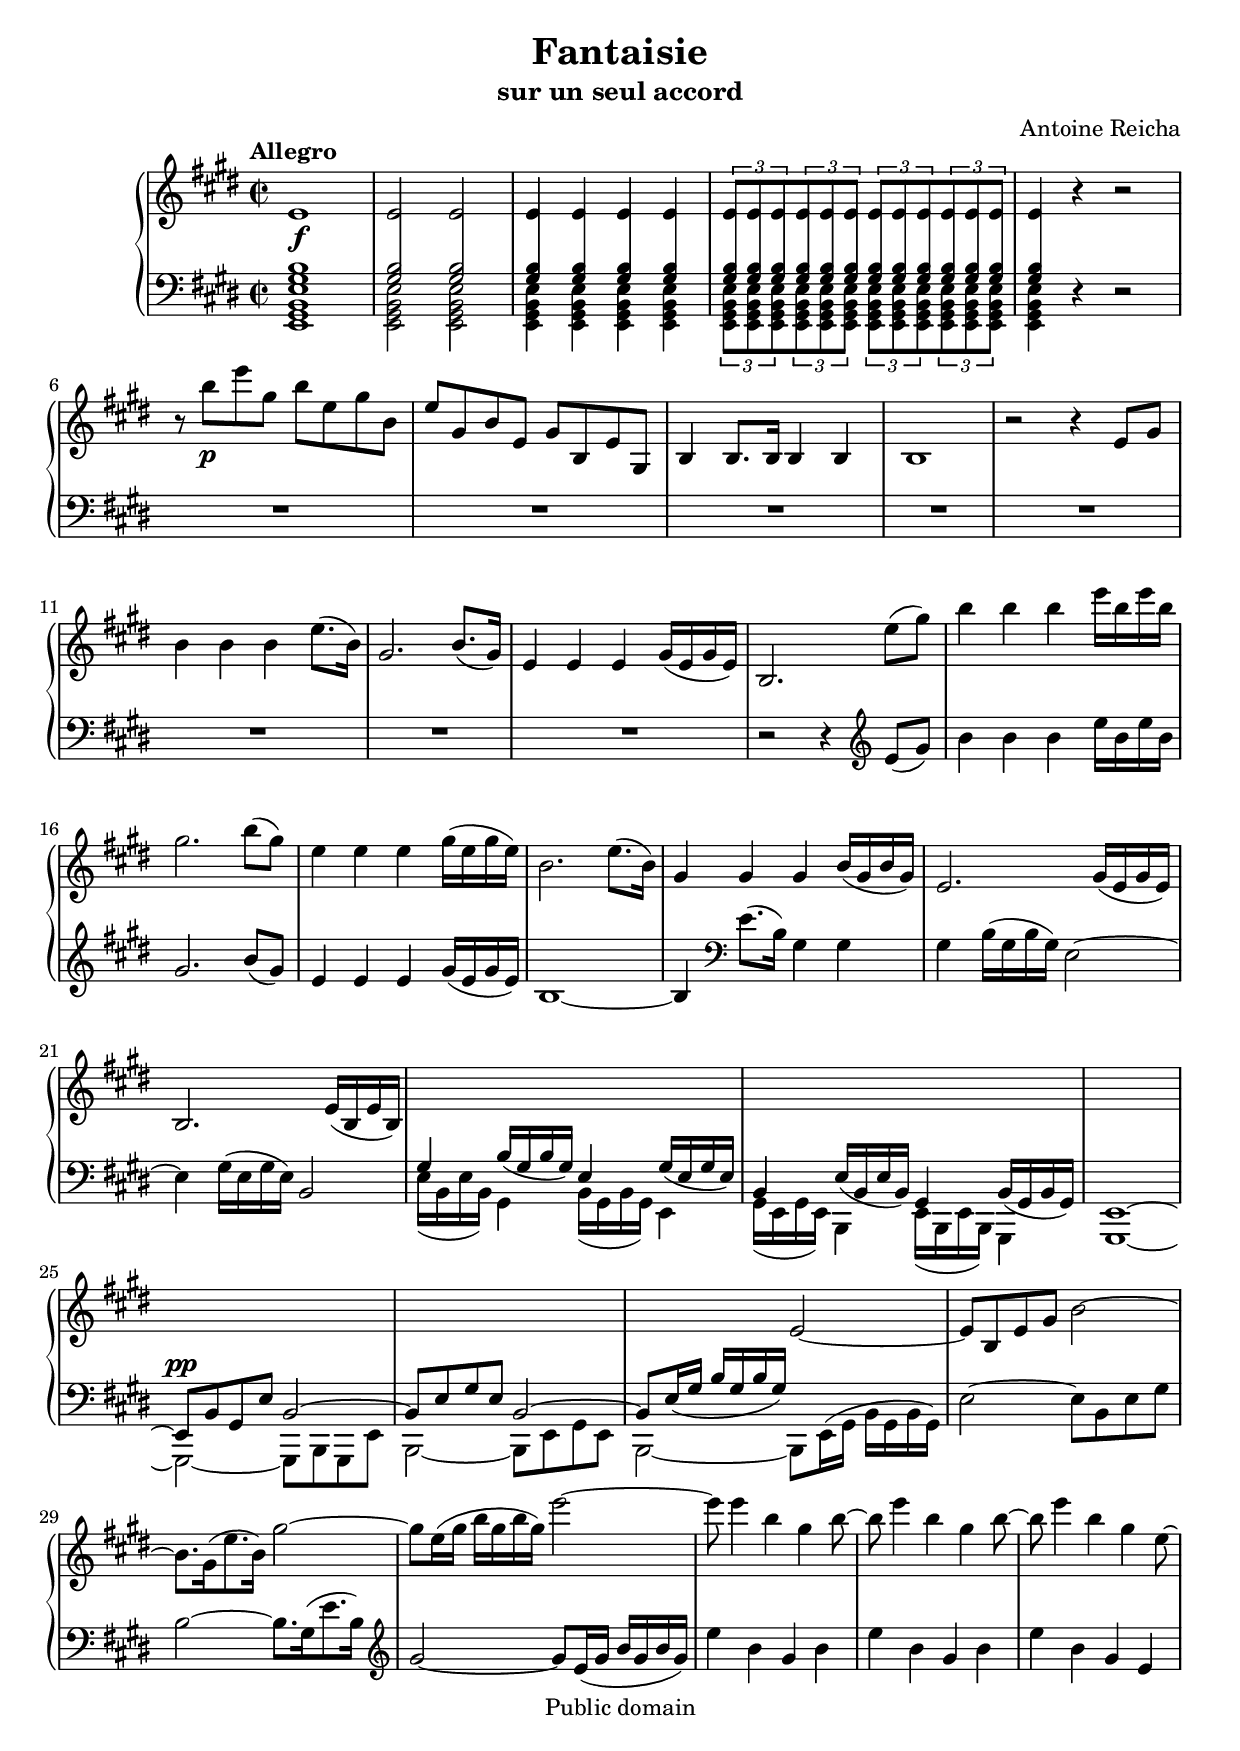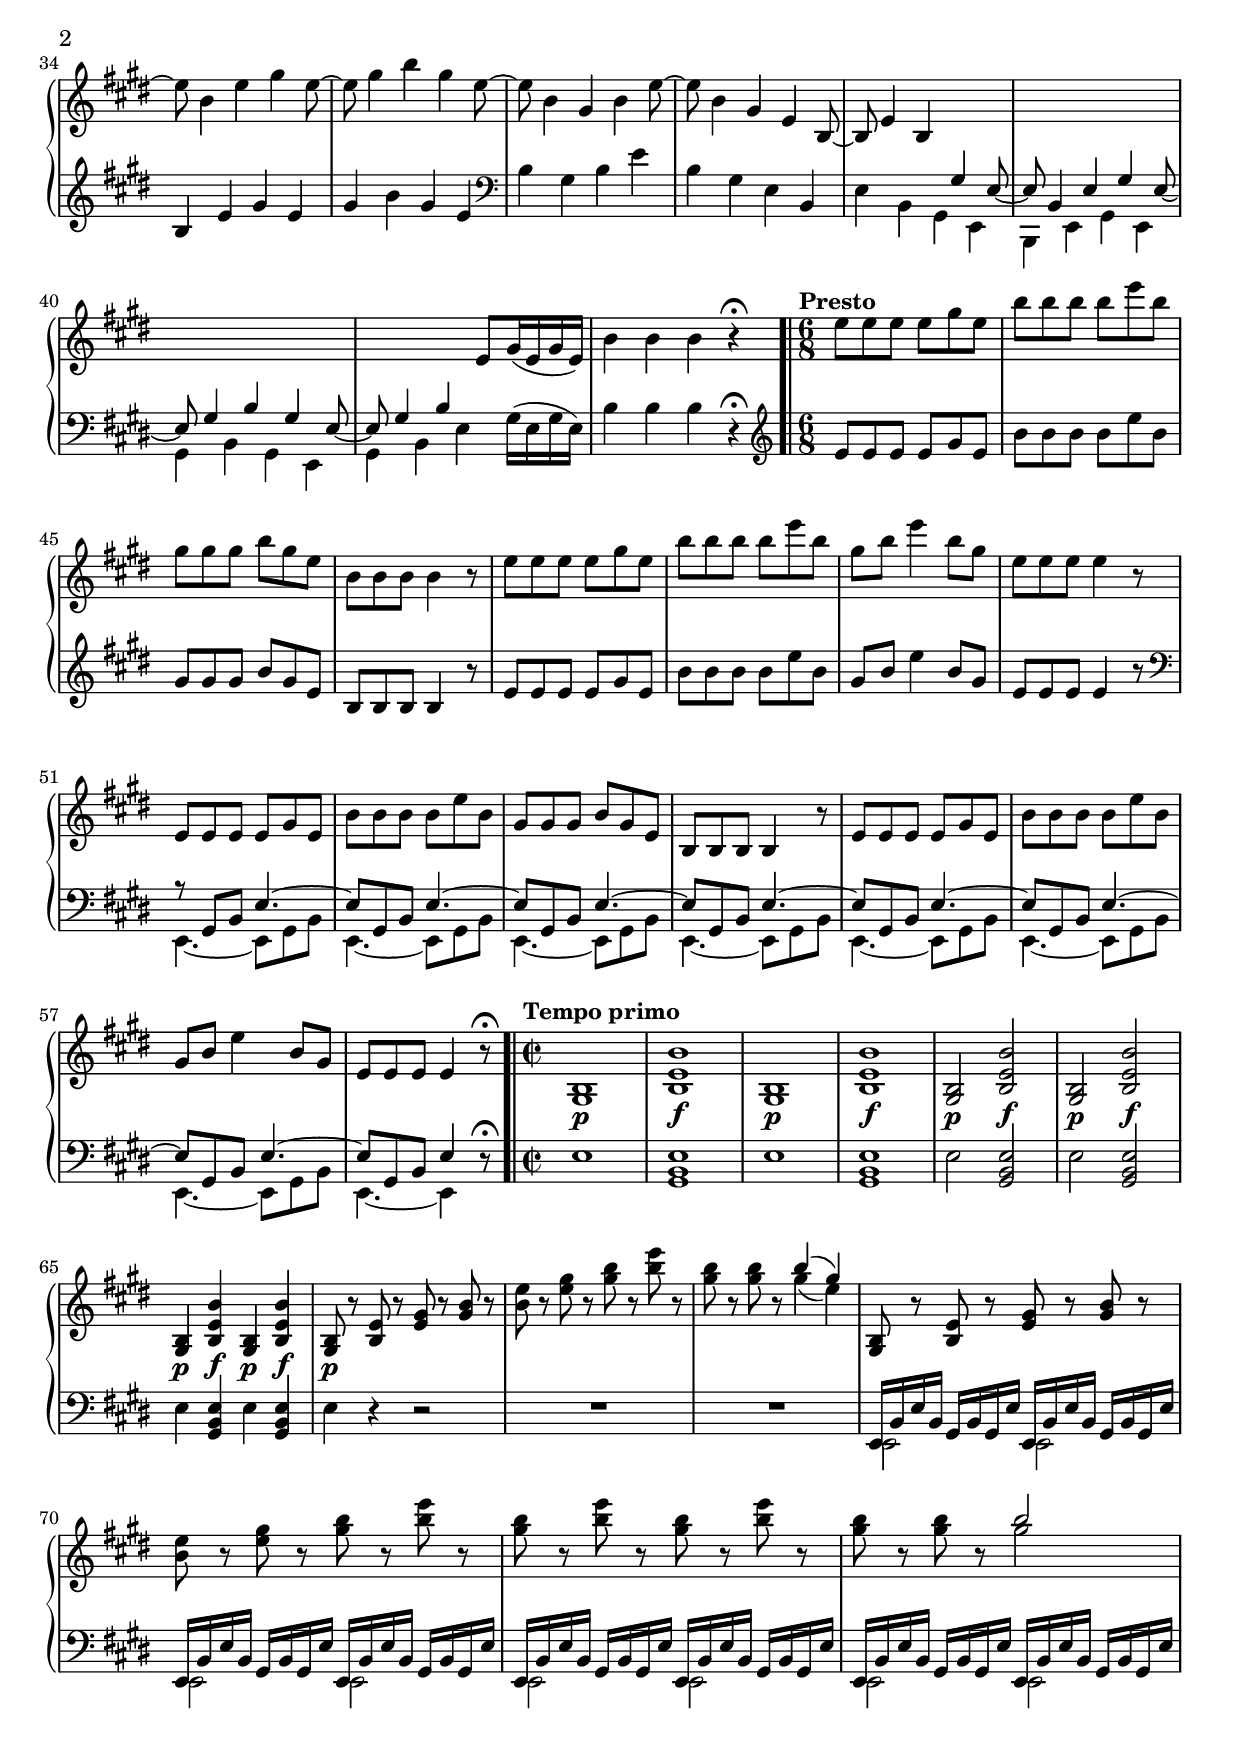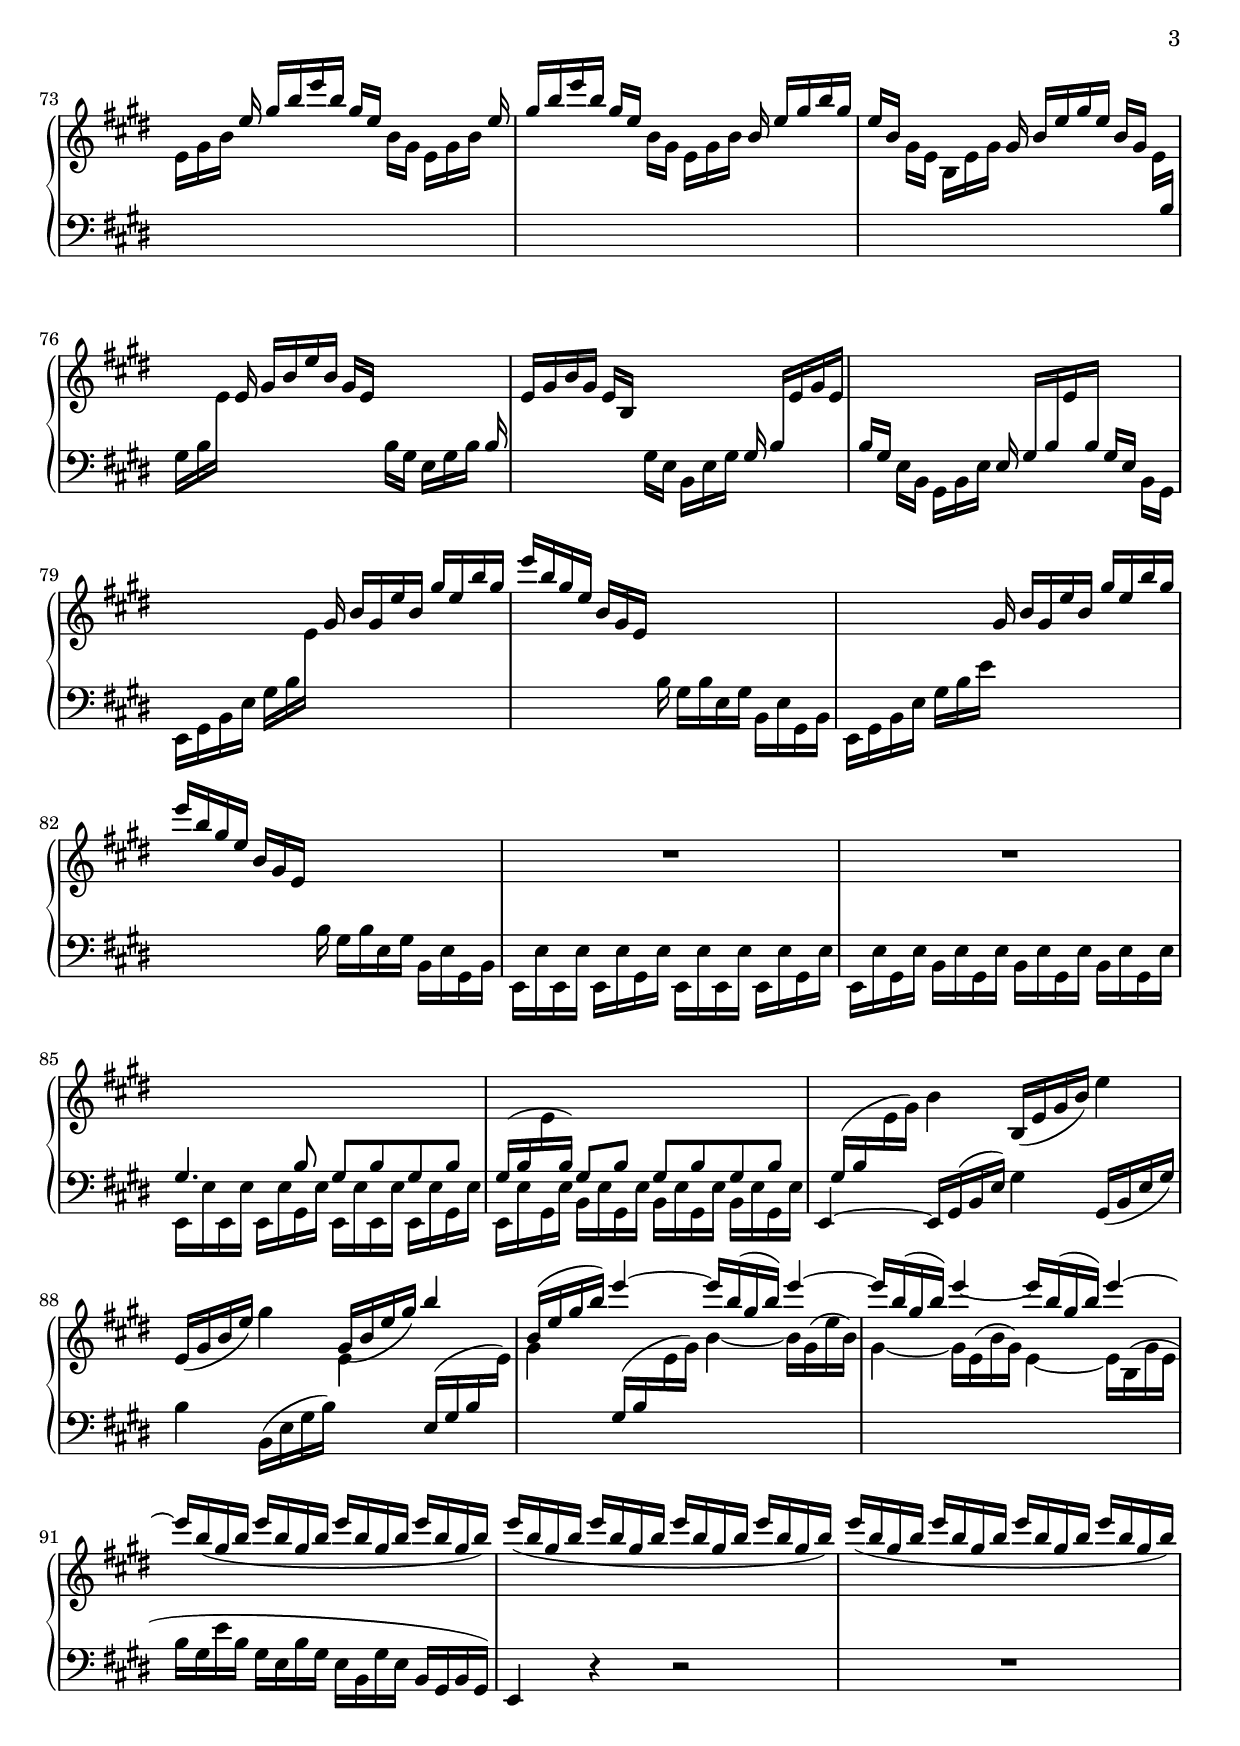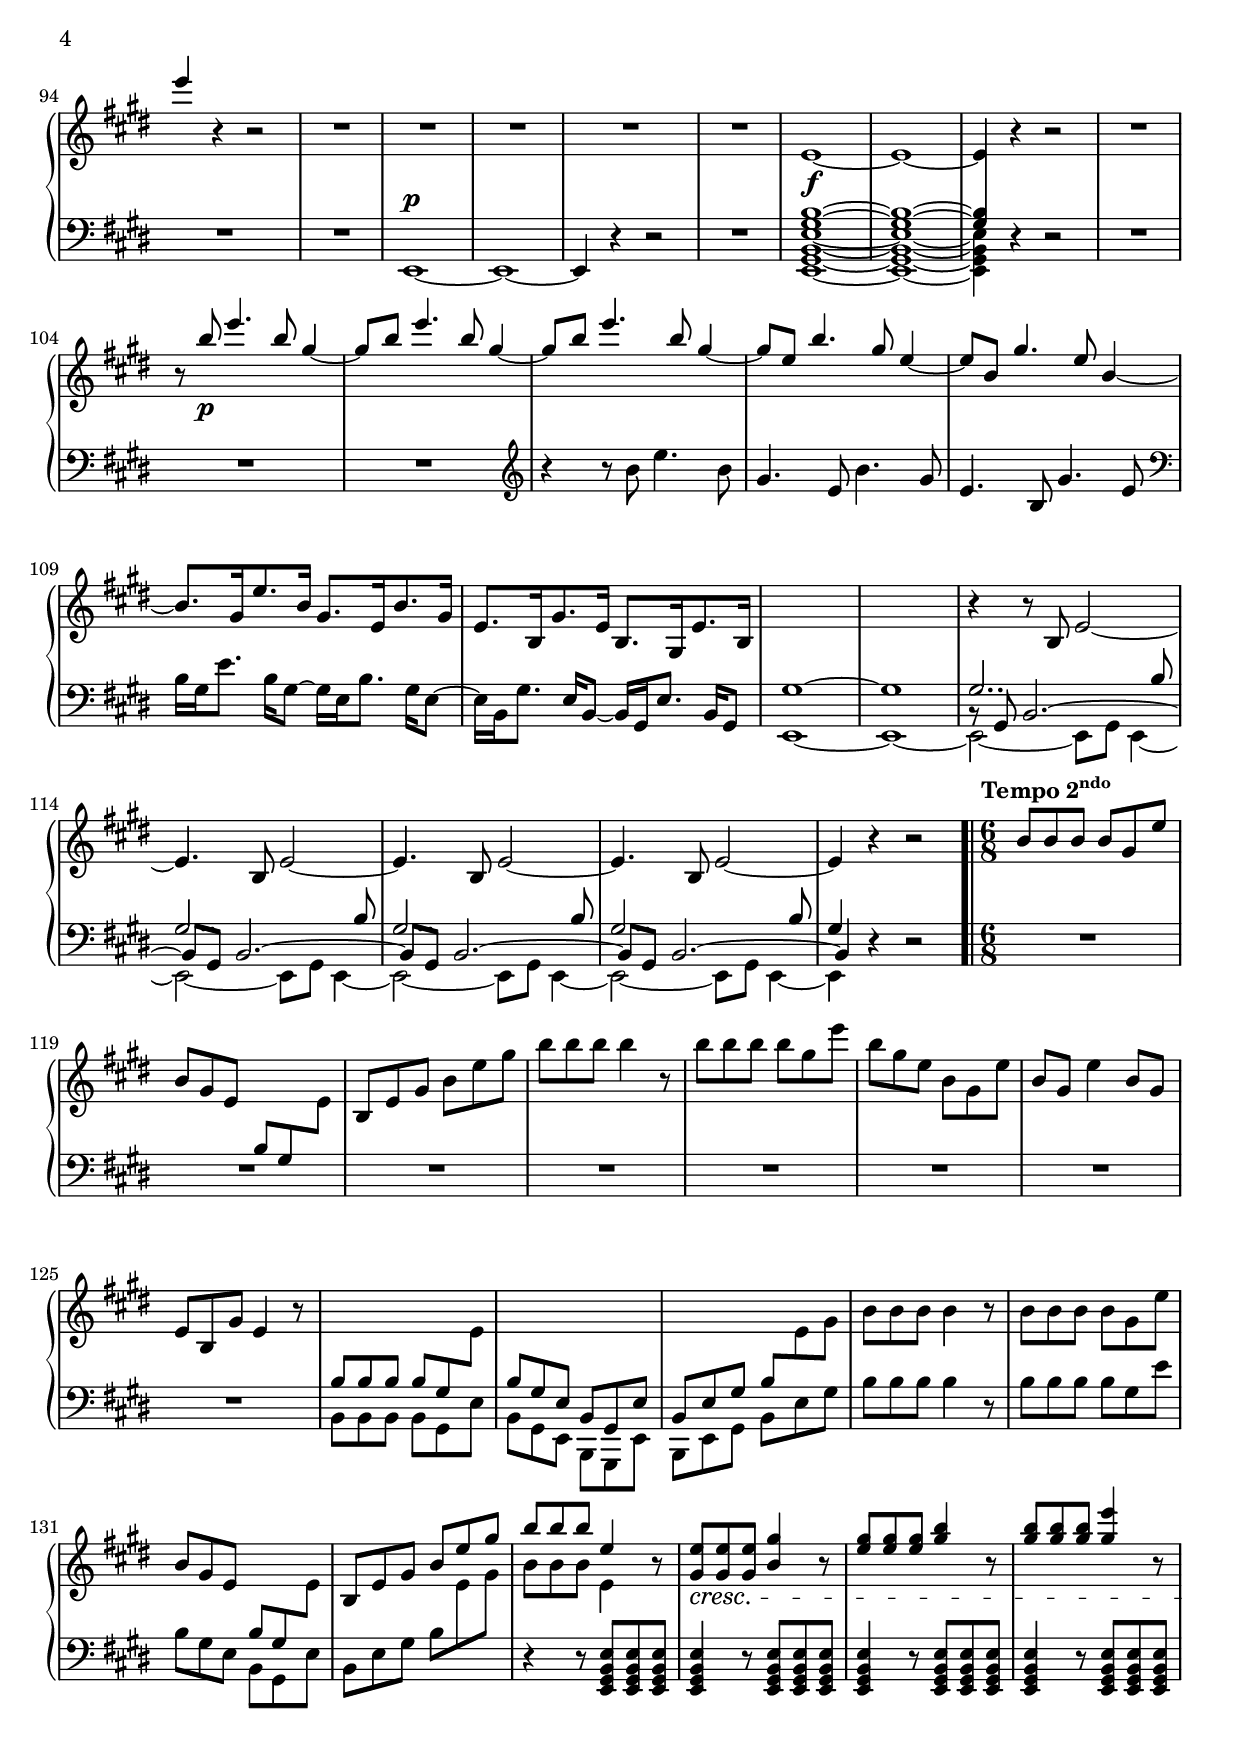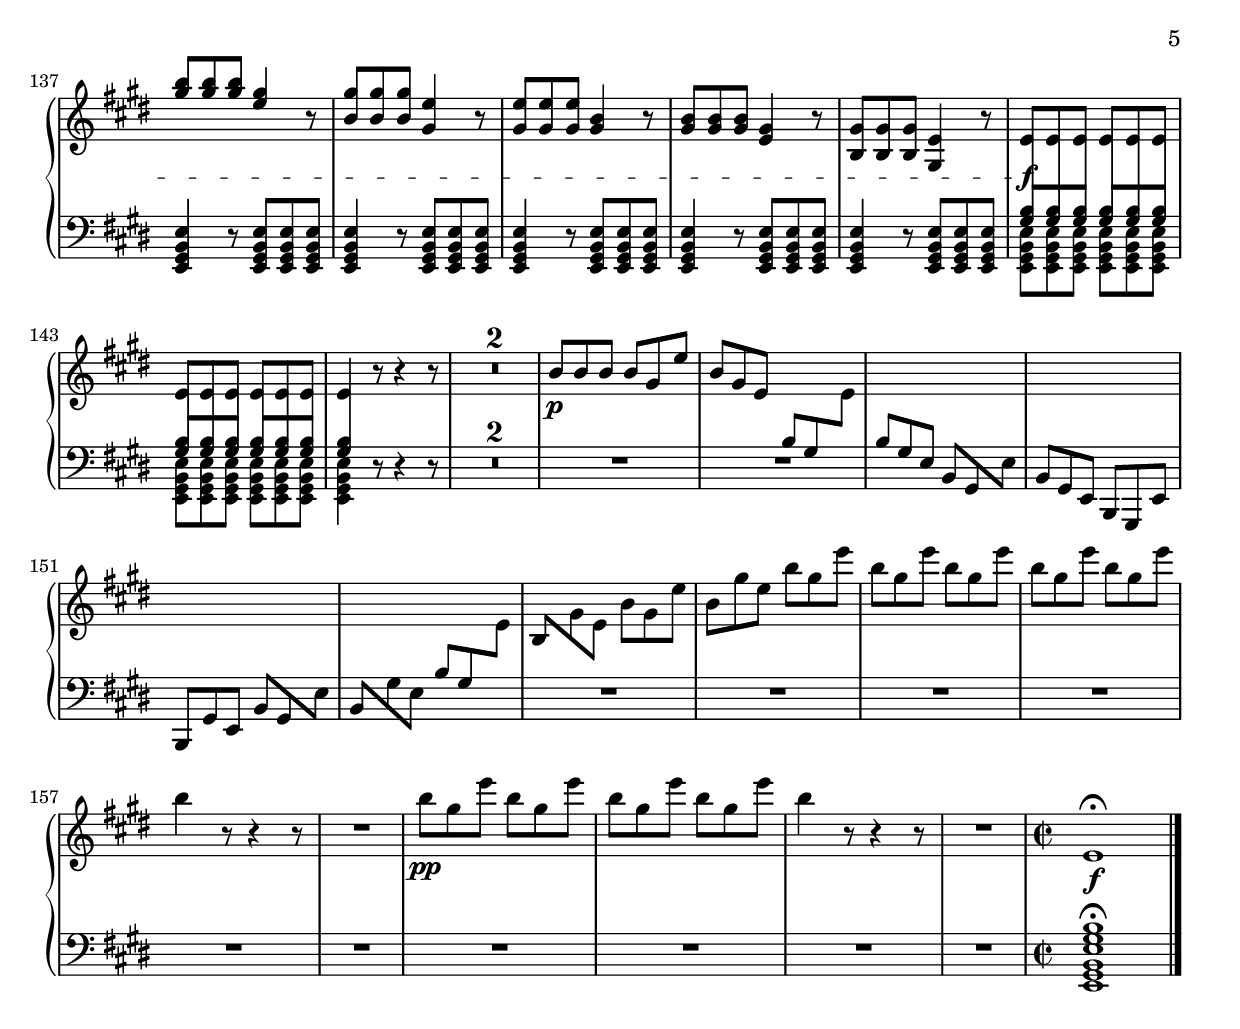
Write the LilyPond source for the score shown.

\language "italiano"
\version "2.18.2"

\header {
  title = "Fantaisie"
  subtitle = "sur un seul accord"
  composer = "Antoine Reicha"
  date = "1799-1802"
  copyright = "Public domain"
}

\pointAndClickOff

\score {

  \new PianoStaff <<
    \new Staff = "md" \relative do' {
      \tempo "Allegro"
      \time 2/2
      \key mi \major
      mi1\f mi2 mi mi4 mi mi mi
      \tuplet 3/2 4 {mi8 mi mi mi mi mi mi mi mi mi mi mi}
      mi4 r r2 |
      r8 si''\p mi sold, si mi, sold si, |
      mi sold, si mi, sold si, mi sold, |
      si4 si8. si16 si4 si | si1 |
      r2 r4 mi8 sold |
      si4 si si mi8.( si16) |
      sold2. si8.( sold16) |
      mi4 mi mi sold16( mi sold mi) |
      si2. mi'8( sold) |
      si4 si si mi16 si mi si |
      sold2. si8( sold) |
      mi4 mi mi sold16( mi sold mi) |
      si2. mi8.( si16) |
      sold4 sold sold si16( sold si sold) |
      mi2. sold16( mi sold mi) |
      si2. mi16( si mi si) |
      \change Staff = "mg" \stemUp
      sold4 si16( sold si sold) mi4 sold16( mi sold mi) |
      si4 mi16( si mi si) sold4 si16( sold si sold) |
      mi1^~ mi8^\pp si' sold mi' si2^~ |
      si8 mi sold mi si2^~ |
      si8 mi16( sold si[ sold si sold])
      \change Staff = md \stemNeutral
      mi'2~ mi8 si mi sold si2~ |
      si8. sold16( mi'8. si16) sold'2~ |
      sold8 mi16( sold si[ sold si sold]) mi'2~ |
      mi8 mi4 si sold si8~ |
      si mi4 si sold si8~ |
      si mi4 si sold mi8~ |
      mi si4 mi sold mi8~ |
      mi sold4 si sold mi8~ |
      mi si4 sold si mi8~ |
      mi si4 sold mi si8~ |
      si mi4 si
      \change Staff = "mg" \stemUp
      sold mi8~ |
      mi si4 mi sold mi8~ |
      mi sold4 si sold mi8~ |
      mi sold4 si
      \change Staff = md \stemNeutral
      mi8 sold16( mi sold mi) |
      si'4 si si r4\fermata \bar ".|"

      \time 6/8
      \tempo "Presto"
      mi8 mi mi mi sold mi |
      si' si si si mi si |
      sold sold sold si sold mi
      si si si si4 r8 |
      mi mi mi mi sold mi |
      si' si si si mi si |
      sold si mi4 si8 sold |
      mi mi mi mi4 r8 |
      mi, mi mi mi sold mi |
      si' si si si mi si |
      sold sold sold si sold mi |
      si si si si4 r8 |
      mi mi mi mi sold mi |
      si' si si si mi si |
      sold si mi4 si8 sold |
      mi mi mi mi4 r8\fermata \bar ".|"

      \time 2/2
      \tempo "Tempo primo"
      <sold, si>1\p <si mi si'>\f
      <sold si>\p <si mi si'>\f
      <sold si>2\p <si mi si'>\f
      <sold si>\p <si mi si'>\f
      <sold si>4\p <si mi si'>\f
      <sold si>\p <si mi si'>\f
      <sold si>8\p r <si mi> r <mi sold> r <sold si> r |
      <si mi> r <mi sold> r <sold si> r <si mi> r |
      <sold si> r <sold si> r << {si4( sold)}\\{sold( mi)}>> |
      <sold,, si>8 r <si mi> r <mi sold> r <sold si> r |
      <si mi> r <mi sold> r <sold si> r <si mi> r |
      <sold si> r <si mi> r <sold si> r <si mi> r |
      <sold si> r <sold si> r << si2 \\ sold >> |
      s1*10 R1*2
      \change Staff = "mg" \voiceThree
      sold,,4. si8 sold si sold si | \stemUp
      sold16^([ si \change Staff = "md" \stemDown mi
      \change Staff = "mg" \stemUp \voiceThree si)]
      sold8 si sold si sold si |
      sold16^( si \change Staff = "md" \oneVoice \stemNeutral mi sold)
      si4 si,16( mi sold si) mi4 |
      mi,16( sold si mi) sold4
      \stemUp sold,16( si mi sold) si4 |
      si,16^( mi sold si) mi4^~ mi16 si^( sold si) mi4^~ |
      mi16 si^( sold si) mi4~ mi16 si^( sold si) mi4^~ |
      mi16[ si( sold si]
      mi[ si sold si] mi[ si sold si] mi[ si sold si])
      mi[( si sold si] mi[ si sold si] mi[ si sold si] mi[ si sold si])
      mi[( si sold si] mi[ si sold si] mi[ si sold si] mi[ si sold si])
      mi4 r r2 R1*5
      mi,,1\f ~ mi~ mi4 r r2 R1
      r8 si''\p mi4. si8 sold4~ |
      sold8 si mi4. si8 sold4~ |
      sold8 si mi4. si8 sold4~ |
      sold8 mi si'4. sold8 mi4~ |
      mi8 si sold'4. mi8 si4~ |
      si8. sold16 mi'8. si16 sold8. mi16 si'8. sold16 |
      mi8. si16 sold'8. mi16 si8. sold16 mi'8. si16 |
      s1*2
      r4 r8 si mi2~ |
      mi4. si8 mi2~ |
      mi4. si8 mi2~ |
      mi4. si8 mi2~ |
      mi4 r r2 \bar ".|"

      \time 6/8
      \tempo \markup {Tempo \concat {2 \super ndo}}
      si'8 si si si sold mi'
      si sold mi
      \change Staff = "mg" \stemUp si sold
      \change Staff = "md" \stemDown mi' \stemNeutral
      si mi sold si mi sold si si si si4 r8 |
      si si si si sold mi' si sold mi si sold mi' |
      si sold mi'4 si8 sold mi si sold' mi4 r8 |
      \change Staff = "mg" \stemUp
      si si si si sold
      \change Staff = "md" \stemDown mi'
      \change Staff = "mg" \stemUp
      si sold mi si sold mi' |
      si mi sold si
      \change Staff = "md" \stemDown mi sold |
      \stemNeutral si si si si4 r8 |
      si si si si sold mi' |
      si sold mi
      \change Staff = "mg" \stemUp si sold
      \change Staff = "md" \stemDown mi'
      \stemUp si mi sold si mi sold
      << {si si si mi,4} \\ {si8 si si mi,4} >> r8 |
      <sold mi'>\cresc q q <si sold'>4 r8 |
      <mi sold> q q <sold si>4 r8 |
      q q q <sold mi'>4 r8 |
      <sold si> q q <mi sold>4 r8 |
      <si sold'> q q <sold mi'>4 r8 |
      q q q <sold si>4 r8 |
      q q q <mi sold>4 r8 |
      <si sold'> q q <sold mi'>4 r8 |
      mi'\f mi mi mi mi mi mi mi mi mi mi mi |
      mi4 r8 r4 r8 |
      \compressFullBarRests R2.*2
      si'8\p si si si sold mi' si sold mi
      \change Staff = "mg" \stemUp si sold
      \change Staff = "md" \stemDown mi'
      \change Staff = "mg" \stemUp si sold mi si sold
      \stemDown mi' \stemUp si sold mi
      si sold mi' si sold' mi si' sold \stemDown mi' |
      \stemUp si \stemDown sold' mi
      \stemUp si' sold \change Staff = "md" \stemDown mi' |
      \stemUp si \stemDown sold' mi \stemNeutral si' sold mi' |
      si sold' mi si' sold mi' |
      si sold mi' si sold mi' si sold mi' si sold mi' |
      si4 r8 r4 r8 R2.
      si8\pp sold mi' si sold mi' si sold mi' si sold mi' |
      si4 r8 r4 r8 R2.
      \time 2/2
      mi,,1\f \fermata \bar "|."
    }
    \new Staff = "mg" \relative do' {
      \clef bass
      \key mi \major
      <<
        \crossStaff {
          <sold si>1 q2 q q4 q q q
          \autoBeamOff
          q8*2/3 q q q q q q q q q q q
          \autoBeamOn
          q4
        } \\ {
          <mi, sold si mi>1 q2 q q4 q q q
          \tuplet 3/2 4 {q8 q q q q q q q q q q q}
          q4
        }
      >> r r2 |
      R1*8
      r2 r4 \clef treble mi''8( sold) |
      si4 si si mi16 si mi si |
      sold2. si8( sold) |
      mi4 mi mi sold16( mi sold mi) |
      si1~ si4 \clef bass mi8.( si16) sold4 sold |
      sold4 si16( sold si sold) mi2~ |
      mi4 sold16( mi sold mi) si2 | \stemDown
      mi16_( si mi si) sold4 si16_( sold si sold) mi4 |
      sold16_( mi sold mi) si4 mi16_( si mi si) sold4 |
      sold1_~ sold2_~ sold8 si sold mi' |
      si2_~ si8 mi sold mi |
      si2_~ si8 mi16( sold si[ sold si sold]) |
      \stemNeutral mi'2~ mi8 si mi sold |
      si2~ si8. sold16( mi'8. si16) |
      \clef treble sold'2~ sold8 mi16( sold si[ sold si sold]) |
      mi'4 si sold si mi si sold si mi si sold mi |
      si mi sold mi sold si sold mi \clef bass |
      si sold si mi si sold mi si | \stemDown
      mi si sold mi si mi sold mi sold si sold mi |
      sold si mi \stemNeutral sold16( mi sold mi) |
      si'4 si si r\fermata |

      \clef treble
      mi8 mi mi mi sold mi |
      si' si si si mi si |
      sold sold sold si sold mi |
      si si si si4 r8 |
      mi mi mi mi sold mi |
      si' si si si mi si |
      sold si mi4 si8 sold |
      mi mi mi mi4 r8 |
      \clef bass
      << {
        r sold,, si mi4.~
        mi8 sold, si mi4.~
        mi8 sold, si mi4.~
        mi8 sold, si mi4.~
        mi8 sold, si mi4.~
        mi8 sold, si mi4.~
        mi8 sold, si mi4.~
        mi8 sold, si mi4
      } \\ {
        mi,4.~ mi8 sold si
        mi,4.~ mi8 sold si
        mi,4.~ mi8 sold si
        mi,4.~ mi8 sold si
        mi,4.~ mi8 sold si
        mi,4.~ mi8 sold si
        mi,4.~ mi8 sold si
        mi,4.~ mi4
      } >> r8 \fermata

      mi'1 <sold, si mi> mi' <sold, si mi>
      mi'2 <sold, si mi> mi' <sold, si mi>
      mi'4 <sold, si mi> mi' <sold, si mi>
      mi'4 r r2 | R1*2
      << {
        mi,16[ si' mi si] sold[ si sold mi']
        mi,[ si' mi si] sold[ si sold mi']
        mi,[ si' mi si] sold[ si sold mi']
        mi,[ si' mi si] sold[ si sold mi']
        mi,[ si' mi si] sold[ si sold mi']
        mi,[ si' mi si] sold[ si sold mi']
        mi,[ si' mi si] sold[ si sold mi']
        mi,[ si' mi si] sold[ si sold mi']
      } \\ {
        mi,2 mi mi mi mi mi mi mi
      } >>
      \change Staff = "md"
      mi''16_[ sold si] \stemUp mi
      sold[ si mi si] sold[ mi] \stemDown
      si[ sold] mi[ sold si] \stemUp mi |
      sold[ si mi si] sold[ mi] \stemDown
      si[ sold] mi[ sold si] \stemUp si
      mi[ sold si sold] |
      mi[ si] \stemDown sold[ mi]
      si[ mi sold] \stemUp sold
      si[ mi sold mi] si[ sold] \stemDown
      mi[ \change Staff = "mg" \stemUp si] |
      \stemDown sold[ si \change Staff = "md" mi]
      \stemUp mi sold[ si mi si] sold[ mi]
      \change Staff = "mg" \stemDown si[ sold]
      mi[ sold si] \stemUp si |
      \change Staff = "md"
      mi[ sold si sold] mi[ si]
      \change Staff = "mg"
      \stemDown sold[ mi] si[ mi sold] \stemUp sold
      si[ \change Staff = "md" mi sold mi] |
      \change Staff = "mg"
      si[ sold] \stemDown mi[ si]
      sold[ si mi] \stemUp mi sold[ si
      \change Staff = "md" mi \change Staff = "mg" si]
      sold[ mi] \stemDown si[ sold] |
      mi[ sold si mi] sold[ si \change Staff = "md" mi]
      \stemUp sold si[ sold mi' si] sold'[ mi si' sold] |
      mi'[ si sold mi] si[ sold mi] \change Staff = "mg"
      \stemDown si sold[ si mi, sold] si,[ mi sold, si] |
      mi,[ sold si mi] sold[ si mi]
      \change Staff = "md" \stemUp sold si[ sold mi' si]
      sold'[ mi si' sold] |
      mi'[ si sold mi] si[ sold mi] \change Staff = "mg"
      \stemDown si sold[ si mi, sold] si,[ mi sold, si] |
      mi,[ mi' mi, mi']
      mi,[ mi' sold, mi']
      mi,[ mi' mi, mi']
      mi,[ mi' sold, mi'] |
      mi,[ mi' sold, mi']
      si[ mi sold, mi']
      si[ mi sold, mi']
      si[ mi sold, mi'] |
      mi,[ mi' mi, mi']
      mi,[ mi' sold, mi']
      mi,[ mi' mi, mi']
      mi,[ mi' sold, mi'] |
      mi,[ mi' sold, mi']
      si[ mi sold, mi']
      si[ mi sold, mi']
      si[ mi sold, mi'] |
      \voiceOne \stemUp mi,4~ mi16 sold( si mi) \oneVoice \stemNeutral
      sold4 sold,16( si mi sold) |
      si4 si,16( mi sold si) \change Staff = "md" \stemDown
      mi4 \change Staff = "mg" \stemUp mi,16( sold si
      \change Staff = "md" \stemDown mi) |
      sold4 \change Staff = "mg" \stemUp sold,16( si
      \change Staff = "md" \stemDown mi sold) si4_~
      si16 sold( mi' si) |
      sold4_~ sold16 mi( si' sold) mi4_~ mi16 si( sold' mi |
      \change Staff = "mg" \stemNeutral
      si[ sold mi' si] sold[ mi si' sold]
      mi[ si sold' mi] si[ sold si sold])
      mi4 r r2 R1*3
      mi1^\p ~ mi~ mi4 r r2 R1
      <<
        \crossStaff {<sold' si>1~ q~ q4}
        \\ {<mi, sold si mi>1~ q~ q4}
      >> r4 r2 R1*3 \clef treble
      r4 r8 si''' mi4. si8 |
      sold4. mi8 si'4. sold8 |
      mi4. si8 sold'4. mi8 | \clef bass
      si16[ sold mi'8.] si16[ sold8]~
      sold16[ mi si'8.] sold16[ mi8]~ |
      mi16[ si sold'8.] mi16[ si8]~
      si16[ sold mi'8.] si16[ sold8] |
      << { \voiceOne
        sold'1^~ sold
        sold2.. si8 sold2.. si8 sold2.. si8 sold2.. si8 sold4
      } \\ { \voiceTwo
        mi,1_~ mi_~
        mi2_~ mi8 sold mi4_~
        mi2_~ mi8 sold mi4_~
        mi2_~ mi8 sold mi4_~
        mi2_~ mi8 sold mi4_~
        mi
      } \\ { \voiceThree
        s1*2
        si'8\rest sold si2.^~
        si8 sold si2.^~
        si8 sold si2.^~
        si8 sold si2.^~
        si4
      } >> r4 r2

      \compressFullBarRests R2.*8
      \stemDown si8 si si si sold mi'
      si sold mi si sold mi' si mi sold si mi sold |
      si si si si4 r8 |
      si si si si sold mi' si sold mi si sold mi'
      si mi sold si \change Staff = "md" mi sold |
      \change Staff = "mg"
      \oneVoice \stemNeutral r4 r8 <mi,, sold si mi>8 q q
      q4 r8 q q q |
      q4 r8 q q q |
      q4 r8 q q q |
      q4 r8 q q q |
      q4 r8 q q q |
      q4 r8 q q q |
      q4 r8 q q q |
      q4 r8 q q q |
      << \crossStaff {<sold' si> q q q q q q q q q q q q4}
        \\ {<mi, sold si mi>8 q q q q q q q q q q q q4}
      >> r8 r4 r8
      \compressFullBarRests R2.*4 s2.*4 R2.*10
      <mi sold si mi sold si>1\fermata
    }
  >>

  \layout {
    \context {
      \PianoStaff
      \consists #Span_stem_engraver
    }
  }

  \midi {}
}
